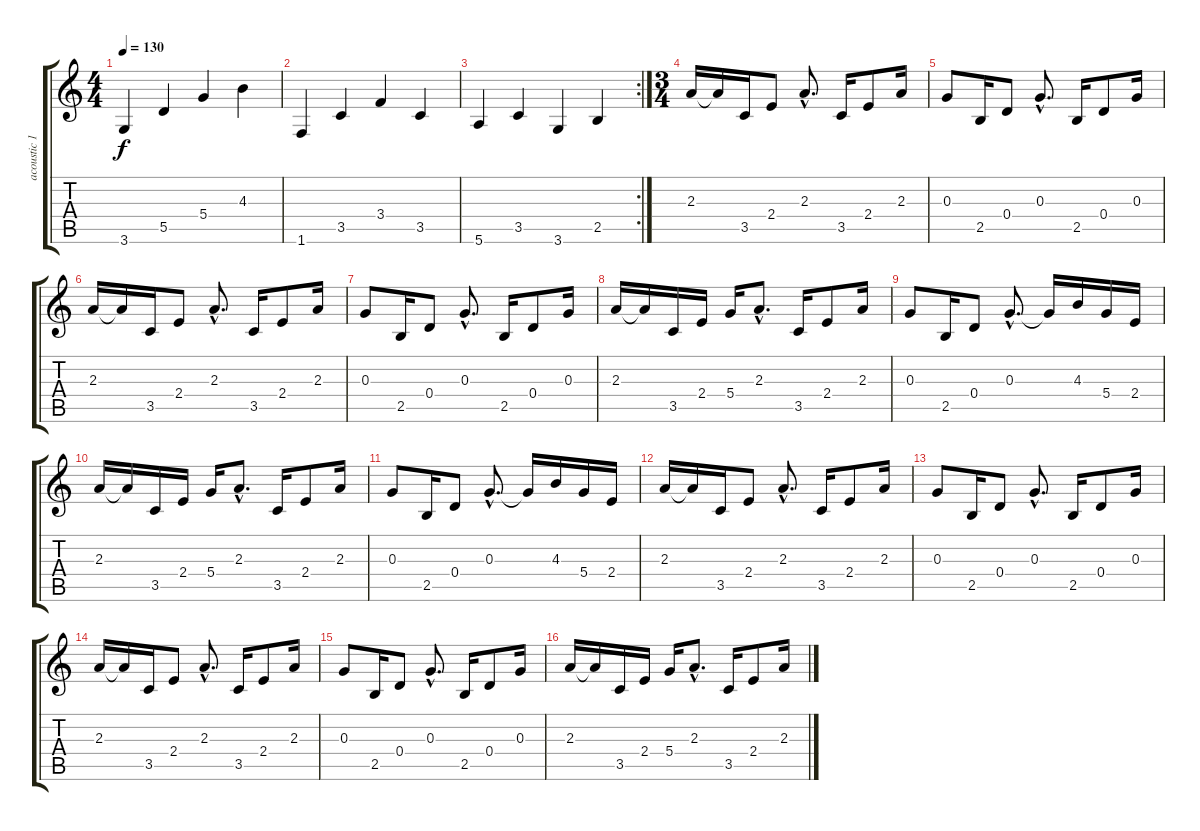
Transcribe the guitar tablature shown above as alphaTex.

\track ("acoustic 1" "acoustic 1") {instrument acousticguitarnylon}
\staff {score tabs}
\tuning (E4 B3 G3 D3 A2 E2) {hide}
\ts (4 4)
\tempo 130
\clef g2
\ks c
3.6.4{dy f} 5.5.4 5.4.4 4.3.4 |
1.6.4 3.5.4 3.4.4 3.5.4 |
\rc 2
5.6.4 3.5.4 3.6.4 2.5.4 |
\ts (3 4)
2.3.16 2.3{t}.16 3.5.16 2.4.8 2.3{hac}.8{d} 3.5.16 2.4.8 2.3.16 |
0.3.8 2.5.16 0.4.8 0.3{hac}.8{d} 2.5.16 0.4.8 0.3.16 |
2.3.16 2.3{t}.16 3.5.16 2.4.8 2.3{hac}.8{d} 3.5.16 2.4.8 2.3.16 |
0.3.8 2.5.16 0.4.8 0.3{hac}.8{d} 2.5.16 0.4.8 0.3.16 |
2.3.16 2.3{t}.16 3.5.16 2.4.16 5.4.16 2.3{hac}.8{d} 3.5.16 2.4.8 2.3.16 |
0.3.8 2.5.16 0.4.8 0.3{hac}.8{d} 0.3{t}.16 4.3.16 5.4.16 2.4.16 |
2.3.16 2.3{t}.16 3.5.16 2.4.16 5.4.16 2.3{hac}.8{d} 3.5.16 2.4.8 2.3.16 |
0.3.8 2.5.16 0.4.8 0.3{hac}.8{d} 0.3{t}.16 4.3.16 5.4.16 2.4.16 |
2.3.16 2.3{t}.16 3.5.16 2.4.8 2.3{hac}.8{d} 3.5.16 2.4.8 2.3.16 |
0.3.8 2.5.16 0.4.8 0.3{hac}.8{d} 2.5.16 0.4.8 0.3.16 |
2.3.16 2.3{t}.16 3.5.16 2.4.8 2.3{hac}.8{d} 3.5.16 2.4.8 2.3.16 |
0.3.8 2.5.16 0.4.8 0.3{hac}.8{d} 2.5.16 0.4.8 0.3.16 |
2.3.16 2.3{t}.16 3.5.16 2.4.16 5.4.16 2.3{hac}.8{d} 3.5.16 2.4.8 2.3.16
